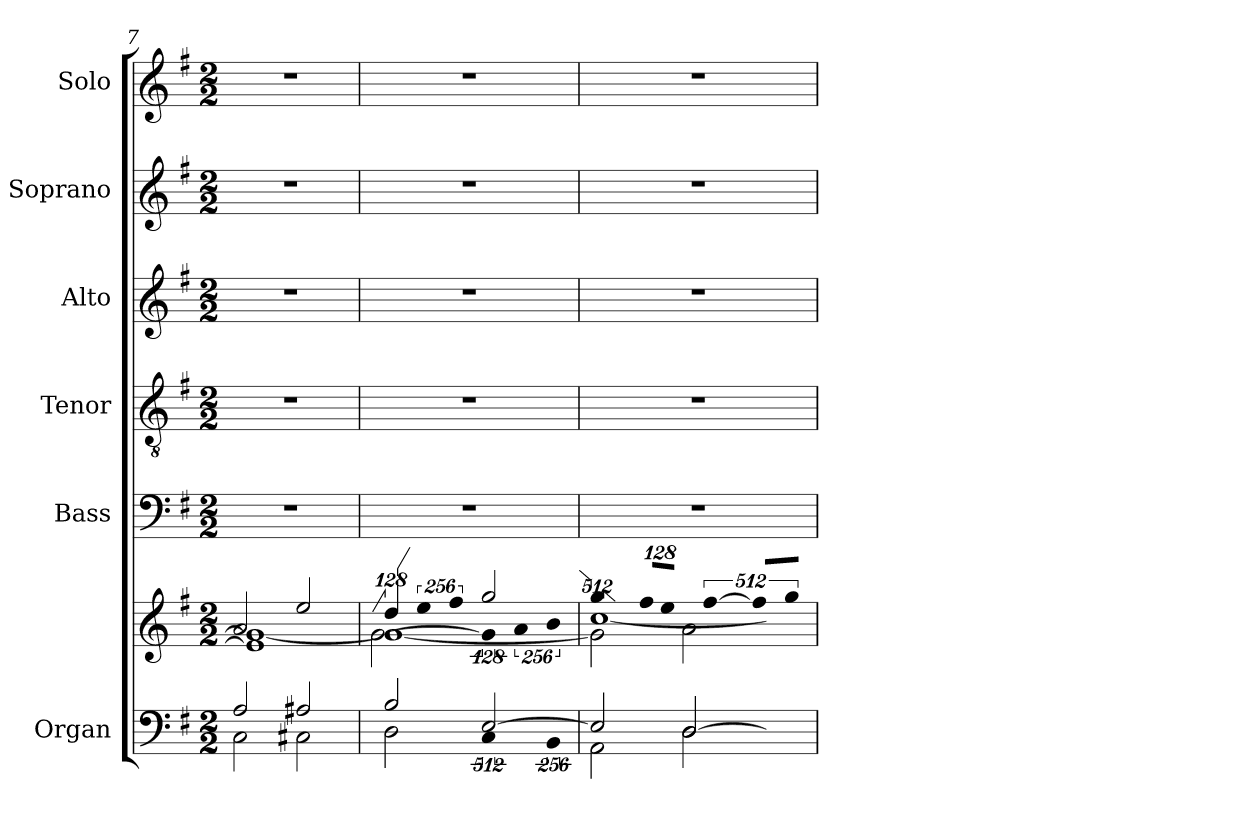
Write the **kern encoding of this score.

**kern	**kern	**kern	**kern	**kern	**kern	**kern
*part6	*part6	*part5	*part4	*part3	*part2	*part1
*staff7	*staff6	*staff5	*staff4	*staff3	*staff2	*staff1
*I"Organ	*	*I"Bass	*I"Tenor	*I"Alto	*I"Soprano	*I"Solo
*I'Org.	*	*I'B.	*I'T.	*I'A.	*I'S.	*I'Solo
*clefF4	*clefG2	*clefF4	*clefGv2	*clefG2	*clefG2	*clefG2
*	*	*	*ITrd7c12	*	*	*
*k[f#]	*k[f#]	*k[f#]	*k[f#]	*k[f#]	*k[f#]	*k[f#]
*G:	*G:	*G:	*G:	*G:	*G:	*G:
*M2/2	*M2/2	*M2/2	*M2/2	*M2/2	*M2/2	*M2/2
=7	=7	=7	=7	=7	=7	=7
*^	*^	*	*	*	*	*
2Ai/	2Ci\	2ai/	1ei] 1gi_<	1r	1r	1r	1r	1r
2A#Xi/	2C#Xi\	2eei/	.	.	.	.	.	.
*	*	*v	*v	*	*	*	*	*
=8	=8	=8	=8	=8	=8	=8	=8
!	!	!LO:N:vis=4	!	!	!	!	!
*	*	*^	*	*	*	*	*
*	*	*	*^	*	*	*	*	*
2Bi/	2Di\	512%85ddi/	1gi_<	[<2gi\	1r	1r	1r	1r	1r
!	!	!LO:N:vis=4	!	!	!	!	!	!	!
.	.	1024%171eei/	.	.	.	.	.	.	.
!	!	!LO:N:vis=4	!	!	!	!	!	!	!
.	.	1024%171ff#i/	.	.	.	.	.	.	.
!	!LO:N:vis=2	!	!	!LO:N:vis=4	!	!	!	!	!
[>2Ei/	1024%341Ci\	2ggi/	.	512%85gi\]	.	.	.	.	.
!	!	!	!	!LO:N:vis=4	!	!	!	!	!
.	.	.	.	1024%171ai\	.	.	.	.	.
!	!LO:N:vis=4	!	!	!LO:N:vis=4	!	!	!	!	!
.	1024%171BBi\	.	.	1024%171bi\	.	.	.	.	.
=9	=9	=9	=9	=9	=9	=9	=9	=9	=9
!	!	!LO:N:vis=2	!	!	!	!	!	!	!
2Ei/]	2AAi\	1024%341ggi/	[<1cci	2gi\]	1r	1r	1r	1r	1r
!	!	!LO:N:vis=8	!	!	!	!	!	!	!
.	.	1024%85ff#i/L	.	.	.	.	.	.	.
!	!	!LO:N:vis=8	!	!	!	!	!	!	!
.	.	512%43eei/J	.	.	.	.	.	.	.
!	!	!LO:N:vis=2	!	!	!	!	!	!	!
[>2Di/	2Di\	[>1024%341ff#i/	.	2ai\	.	.	.	.	.
!	!	!LO:N:vis=8	!	!	!	!	!	!	!
.	.	1024%85ff#i/L]	.	.	.	.	.	.	.
!	!	!LO:N:vis=8	!	!	!	!	!	!	!
.	.	512%43ggi/J	.	.	.	.	.	.	.
*v	*v	*	*	*	*	*	*	*	*
*	*v	*v	*v	*	*	*	*	*
=	=	=	=	=	=	=
*-	*-	*-	*-	*-	*-	*-
